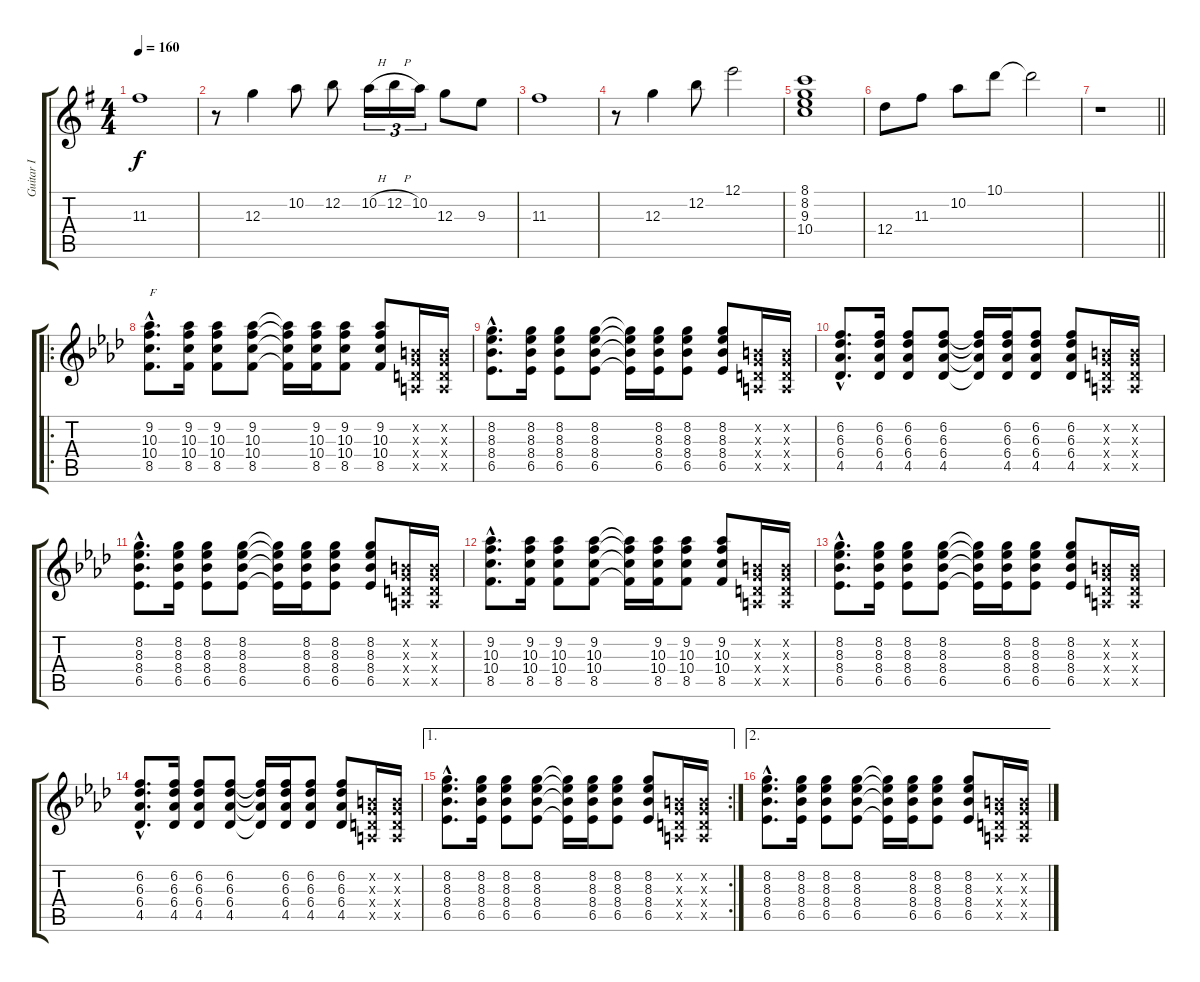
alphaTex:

\track ("Guitar I" "Guitar I") {instrument overdrivenguitar}
\staff {score tabs}
\tuning (E4 B3 G3 D3 A2 E2) {hide}
\ts (4 4)
\tempo 160
\clef g2
\ks g
11.3.1{dy f} |
r.8 12.3.4 10.2.8 12.2.8 10.2{h}.16{tu (3 2)} 12.2{h}.16{tu (3 2)} 10.2.16{tu (3 2)} 12.3.8 9.3.8 |
11.3.1 |
r.8 12.3.4 12.2.8 12.1.2 |
(8.1 8.2 9.3 10.4).1 |
12.4.8 11.3.8 10.2.8 10.1.8 10.1{t}.2 |
\barLineRight lightlight
r.1 |
\ro
\ks ab
(9.2{hac} 10.3{hac} 10.4{hac} 8.5{hac}).8{d txt "F" instrument electricguitarclean} (9.2 10.3 10.4 8.5).16 (9.2 10.3 10.4 8.5).8 (9.2 10.3 10.4 8.5).8 (9.2{t} 10.3{t} 10.4{t} 8.5{t}).16 (9.2 10.3 10.4 8.5).16 (9.2 10.3 10.4 8.5).8 (9.2 10.3 10.4 8.5).8 (0.2{x} 0.3{x} 0.4{x} 0.5{x}).16 (0.2{x} 0.3{x} 0.4{x} 0.5{x}).16 |
(8.2{hac} 8.3{hac} 8.4{hac} 6.5{hac}).8{d} (8.2 8.3 8.4 6.5).16 (8.2 8.3 8.4 6.5).8 (8.2 8.3 8.4 6.5).8 (8.2{t} 8.3{t} 8.4{t} 6.5{t}).16 (8.2 8.3 8.4 6.5).16 (8.2 8.3 8.4 6.5).8 (8.2 8.3 8.4 6.5).8 (0.2{x} 0.3{x} 0.4{x} 0.5{x}).16 (0.2{x} 0.3{x} 0.4{x} 0.5{x}).16 |
(6.2{hac} 6.3{hac} 6.4{hac} 4.5{hac}).8{d} (6.2 6.3 6.4 4.5).16 (6.2 6.3 6.4 4.5).8 (6.2 6.3 6.4 4.5).8 (6.2{t} 6.3{t} 6.4{t} 4.5{t}).16 (6.2 6.3 6.4 4.5).16 (6.2 6.3 6.4 4.5).8 (6.2 6.3 6.4 4.5).8 (0.2{x} 0.3{x} 0.4{x} 0.5{x}).16 (0.2{x} 0.3{x} 0.4{x} 0.5{x}).16 |
(8.2{hac} 8.3{hac} 8.4{hac} 6.5{hac}).8{d} (8.2 8.3 8.4 6.5).16 (8.2 8.3 8.4 6.5).8 (8.2 8.3 8.4 6.5).8 (8.2{t} 8.3{t} 8.4{t} 6.5{t}).16 (8.2 8.3 8.4 6.5).16 (8.2 8.3 8.4 6.5).8 (8.2 8.3 8.4 6.5).8 (0.2{x} 0.3{x} 0.4{x} 0.5{x}).16 (0.2{x} 0.3{x} 0.4{x} 0.5{x}).16 |
(9.2{hac} 10.3{hac} 10.4{hac} 8.5{hac}).8{d} (9.2 10.3 10.4 8.5).16 (9.2 10.3 10.4 8.5).8 (9.2 10.3 10.4 8.5).8 (9.2{t} 10.3{t} 10.4{t} 8.5{t}).16 (9.2 10.3 10.4 8.5).16 (9.2 10.3 10.4 8.5).8 (9.2 10.3 10.4 8.5).8 (0.2{x} 0.3{x} 0.4{x} 0.5{x}).16 (0.2{x} 0.3{x} 0.4{x} 0.5{x}).16 |
(8.2{hac} 8.3{hac} 8.4{hac} 6.5{hac}).8{d} (8.2 8.3 8.4 6.5).16 (8.2 8.3 8.4 6.5).8 (8.2 8.3 8.4 6.5).8 (8.2{t} 8.3{t} 8.4{t} 6.5{t}).16 (8.2 8.3 8.4 6.5).16 (8.2 8.3 8.4 6.5).8 (8.2 8.3 8.4 6.5).8 (0.2{x} 0.3{x} 0.4{x} 0.5{x}).16 (0.2{x} 0.3{x} 0.4{x} 0.5{x}).16 |
(6.2{hac} 6.3{hac} 6.4{hac} 4.5{hac}).8{d} (6.2 6.3 6.4 4.5).16 (6.2 6.3 6.4 4.5).8 (6.2 6.3 6.4 4.5).8 (6.2{t} 6.3{t} 6.4{t} 4.5{t}).16 (6.2 6.3 6.4 4.5).16 (6.2 6.3 6.4 4.5).8 (6.2 6.3 6.4 4.5).8 (0.2{x} 0.3{x} 0.4{x} 0.5{x}).16 (0.2{x} 0.3{x} 0.4{x} 0.5{x}).16 |
\ae 1
\rc 2
(8.2{hac} 8.3{hac} 8.4{hac} 6.5{hac}).8{d} (8.2 8.3 8.4 6.5).16 (8.2 8.3 8.4 6.5).8 (8.2 8.3 8.4 6.5).8 (8.2{t} 8.3{t} 8.4{t} 6.5{t}).16 (8.2 8.3 8.4 6.5).16 (8.2 8.3 8.4 6.5).8 (8.2 8.3 8.4 6.5).8 (0.2{x} 0.3{x} 0.4{x} 0.5{x}).16 (0.2{x} 0.3{x} 0.4{x} 0.5{x}).16 |
\ae 2
(8.2{hac} 8.3{hac} 8.4{hac} 6.5{hac}).8{d} (8.2 8.3 8.4 6.5).16 (8.2 8.3 8.4 6.5).8 (8.2 8.3 8.4 6.5).8 (8.2{t} 8.3{t} 8.4{t} 6.5{t}).16 (8.2 8.3 8.4 6.5).16 (8.2 8.3 8.4 6.5).8 (8.2 8.3 8.4 6.5).8 (0.2{x} 0.3{x} 0.4{x} 0.5{x}).16 (0.2{x} 0.3{x} 0.4{x} 0.5{x}).16
